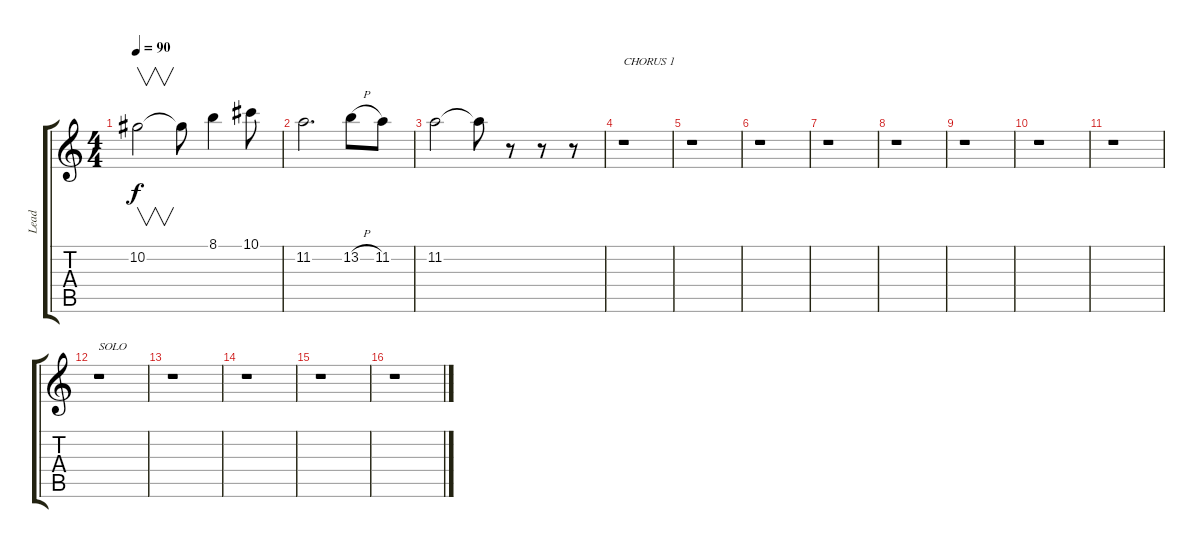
\track ("Lead" "Lead") {instrument overdrivenguitar}
\staff {score tabs}
\tuning (Eb4 Bb3 Gb3 Db3 Ab2 Db2) {hide}
\ts (4 4)
\tempo 90
\clef g2
\ks c
10.2.2{v dy f} 10.2{t}.8 8.1.4 10.1.8 |
11.2.2{d} 13.2{h}.8 11.2.8 |
11.2.2 11.2{t}.8 r.8 r.8 r.8 |
r.1{txt "CHORUS 1"} |
r.1 |
r.1 |
r.1 |
r.1 |
r.1 |
r.1 |
r.1 |
r.1{txt "SOLO"} |
r.1 |
r.1 |
r.1 |
r.1
